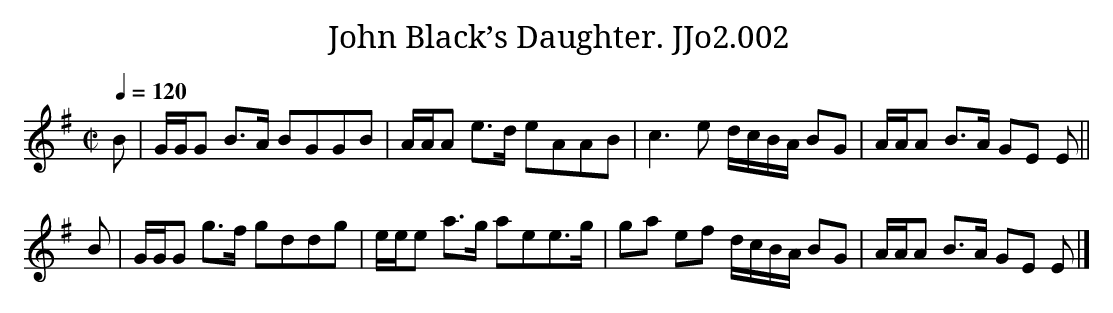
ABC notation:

X:1
T:John Black’s Daughter. JJo2.002
Q:1/4=120
M:C|
L:1/8
K:Em
B|G/G/G B>A BGGB|A/A/A e>d eAAB|c3e d/c/B/A/ BG| A/A/A B>A GE E||
B|G/G/G g>f gddg| e/e/e a>g aee>g|ga ef d/c/B/A/ BG| A/A/A B>A GE E|]
